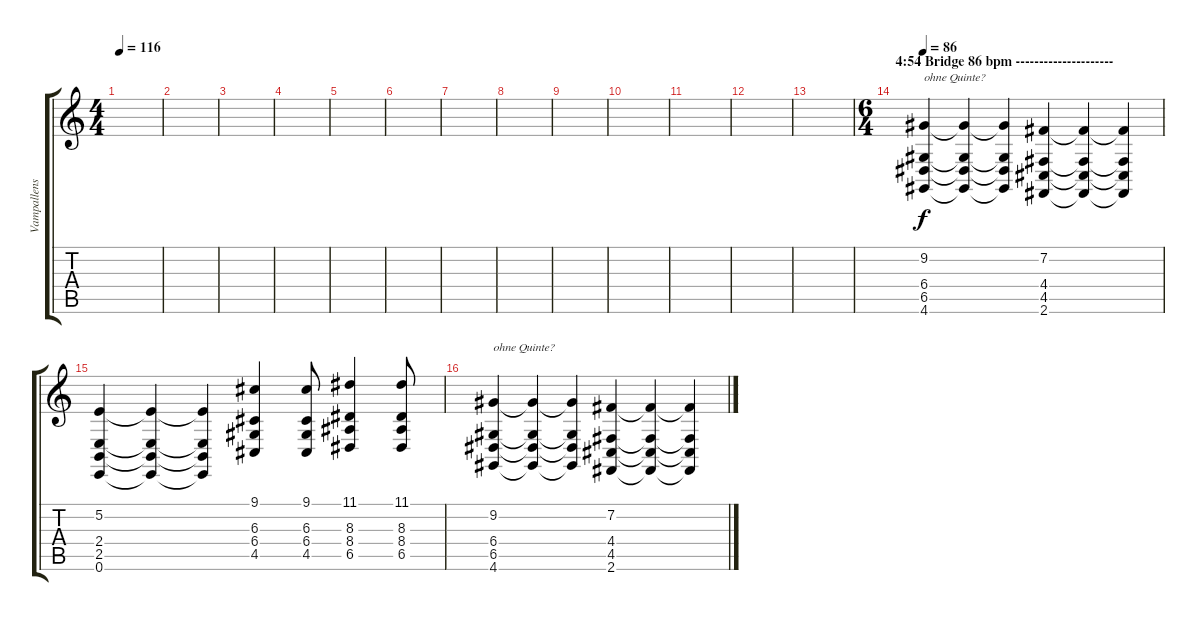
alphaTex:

\track ("Vampallens Keys" "Vampallens") {instrument stringensemble1}
\staff {score tabs}
\tuning (E4 B3 G3 D3 A2 E2) {hide}
\ts (4 4)
\tempo 116
\clef g2
\ks c
|
|
|
|
|
|
|
|
|
|
|
|
|
\ts (6 4)
\section ("" "4:54 Bridge 86 bpm ---------------------")
\tempo 86
(9.2 6.4 6.5 4.6).4{txt "ohne Quinte?"} (9.2{t} 6.4{t} 6.5{t} 4.6{t}).4 (9.2{t} 6.4{t} 6.5{t} 4.6{t}).4 (7.2 4.4 4.5 2.6).4 (7.2{t} 4.4{t} 4.5{t} 2.6{t}).4 (7.2{t} 4.4{t} 4.5{t} 2.6{t}).4 |
(5.2 2.4 2.5 0.6).4 (5.2{t} 2.4{t} 2.5{t} 0.6{t}).4 (5.2{t} 2.4{t} 2.5{t} 0.6{t}).4 (9.1 6.3 6.4 4.5).4 (9.1 6.3 6.4 4.5).8 (11.1 8.3 8.4 6.5).4 (11.1 8.3 8.4 6.5).8 |
(9.2 6.4 6.5 4.6).4{txt "ohne Quinte?"} (9.2{t} 6.4{t} 6.5{t} 4.6{t}).4 (9.2{t} 6.4{t} 6.5{t} 4.6{t}).4 (7.2 4.4 4.5 2.6).4 (7.2{t} 4.4{t} 4.5{t} 2.6{t}).4 (7.2{t} 4.4{t} 4.5{t} 2.6{t}).4
